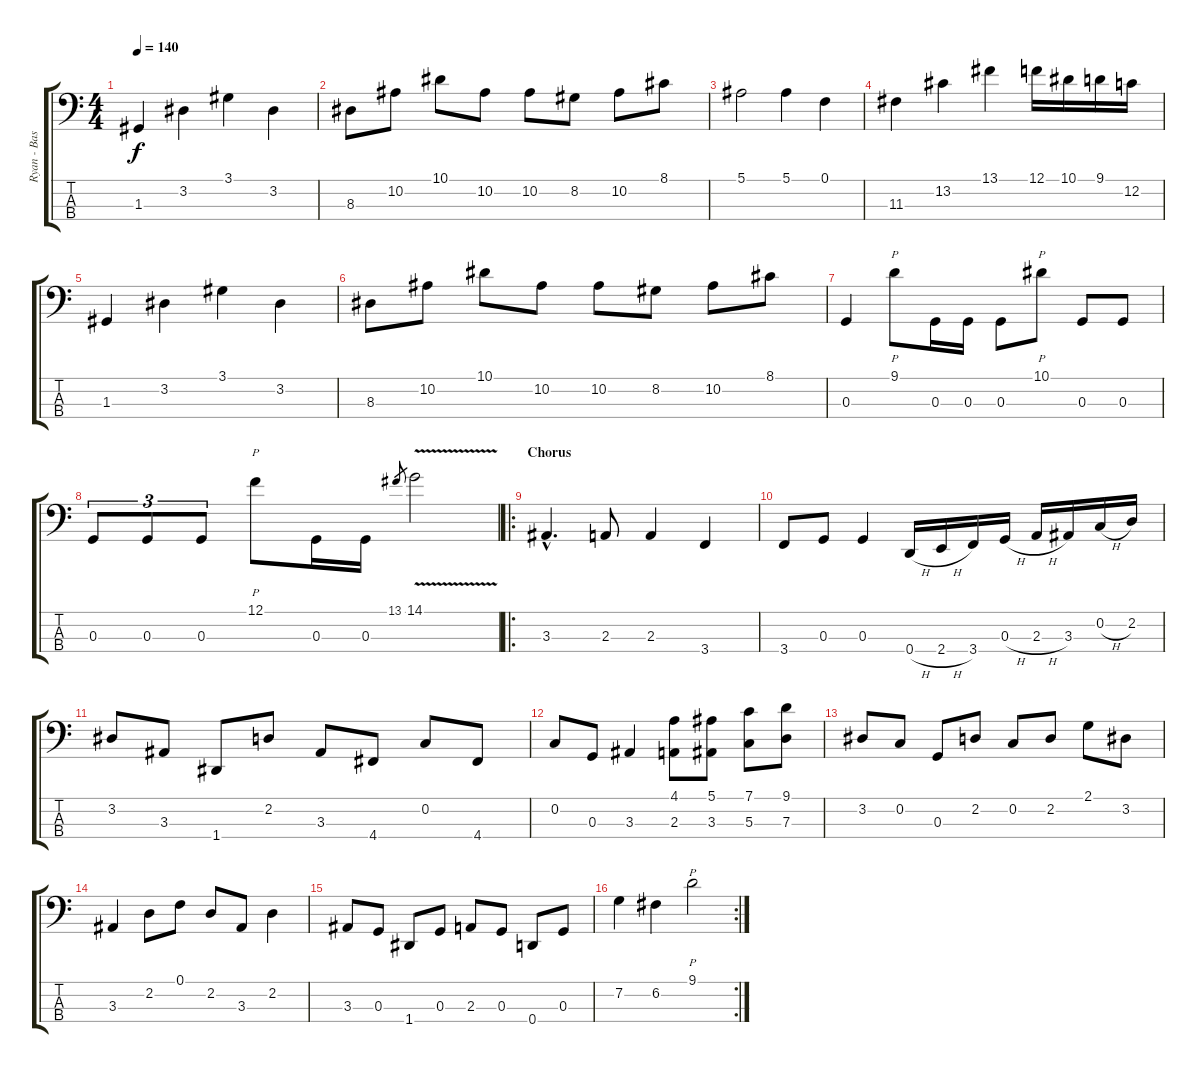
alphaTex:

\track ("Ryan - Bass" "Ryan - Bas") {instrument electricbassfinger}
\staff {score tabs}
\tuning (F2 C2 G1 D1) {hide}
\ts (4 4)
\tempo 140
\clef f4
\ks c
1.3.4{dy f} 3.2.4 3.1.4 3.2.4 |
8.3.8 10.2.8 10.1.8 10.2.8 10.2.8 8.2.8 10.2.8 8.1.8 |
5.1.2 5.1.4 0.1.4 |
11.3.4 13.2.4 13.1.4 12.1.16 10.1.16 9.1.16 12.2.16 |
1.3.4 3.2.4 3.1.4 3.2.4 |
8.3.8 10.2.8 10.1.8 10.2.8 10.2.8 8.2.8 10.2.8 8.1.8 |
0.3.4{instrument slapbass1} 9.1.8{p} 0.3.16 0.3.16 0.3.8 10.1.8{p} 0.3.8 0.3.8 |
0.3.8{tu (3 2)} 0.3.8{tu (3 2)} 0.3.8{tu (3 2)} 12.1.8{p} 0.3.16 0.3.16 13.1.8{gr} 14.1{v}.2 |
\ro
\section ("" "Chorus")
3.3{hac}.4{d instrument electricbassfinger} 2.3.8 2.3.4 3.4.4 |
3.4.8 0.3.8 0.3.4 0.4{h}.16 2.4{h}.16 3.4.16 0.3{h}.16 2.3{h}.16 3.3.16 0.2{h}.16 2.2.16 |
3.2.8 3.3.8 1.4.8 2.2.8 3.3.8 4.4.8 0.2.8 4.4.8 |
0.2.8 0.3.8 3.3.4 (4.1 2.3).8 (5.1 3.3).8 (7.1 5.3).8 (9.1 7.3).8 |
3.2.8 0.2.8 0.3.8 2.2.8 0.2.8 2.2.8 2.1.8 3.2.8 |
3.3.4 2.2.8 0.1.8 2.2.8 3.3.8 2.2.4 |
3.3.8 0.3.8 1.4.8 0.3.8 2.3.8 0.3.8 0.4.8 0.3.8 |
\rc 2
7.2.4 6.2.4 9.1.2{p}
